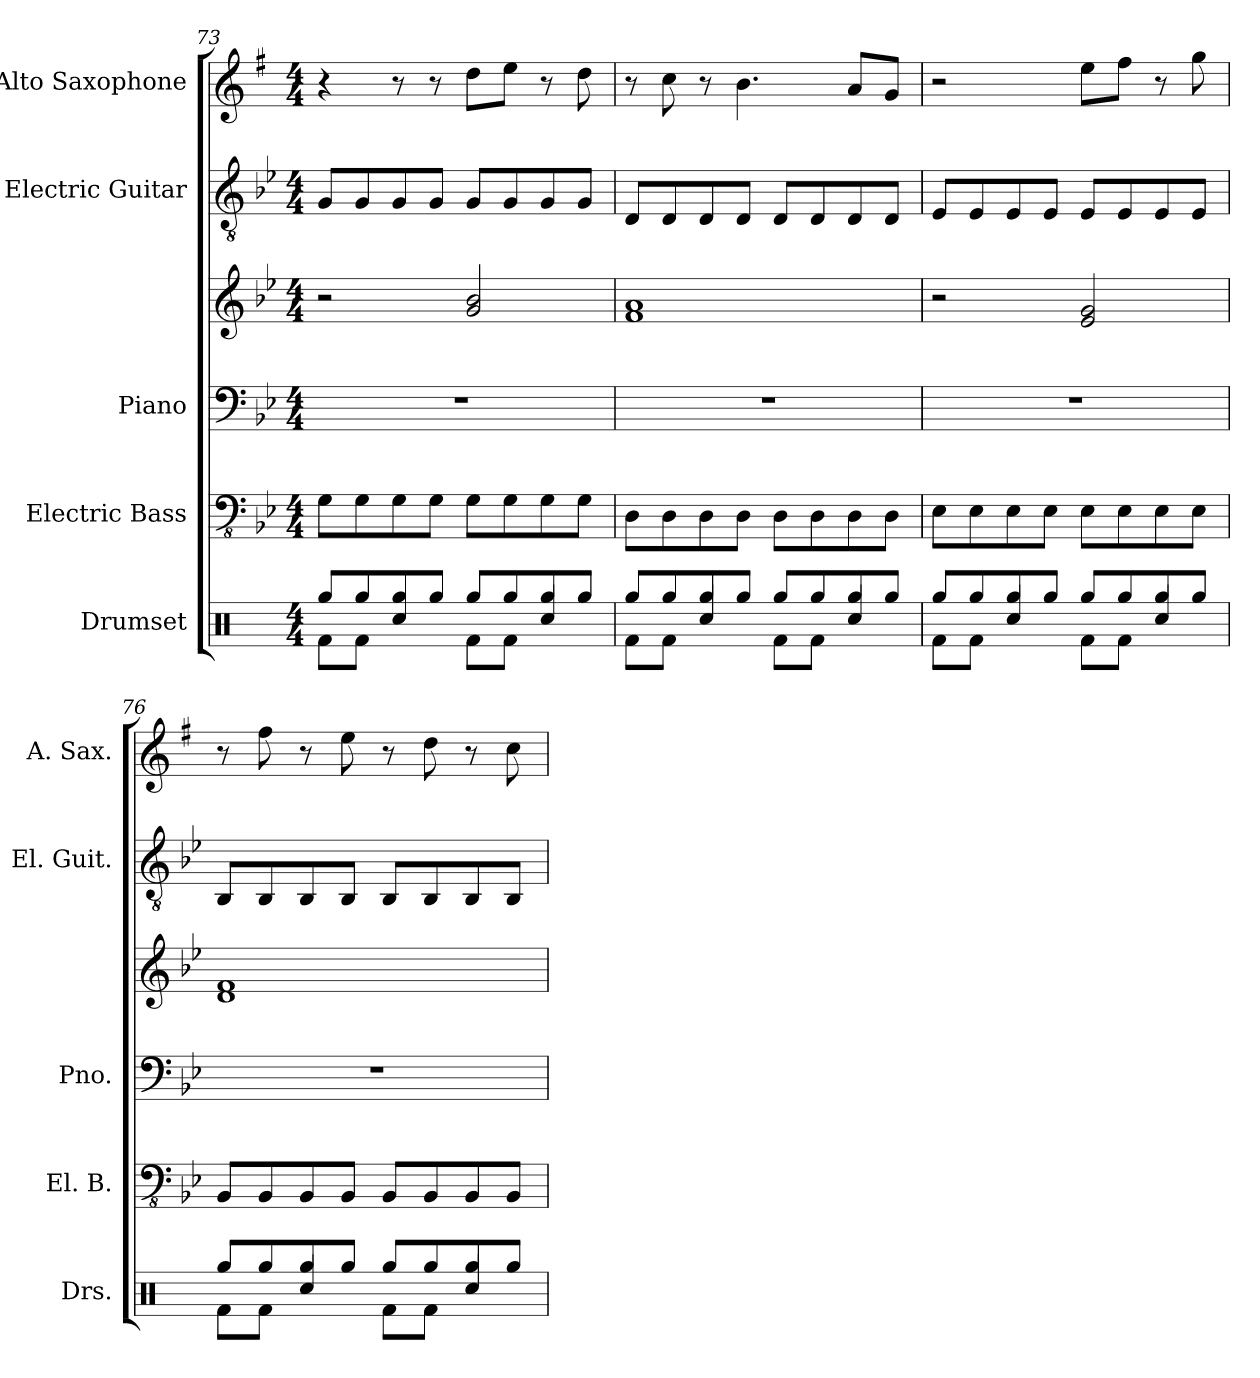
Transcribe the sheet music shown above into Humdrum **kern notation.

**kern	**kern	**kern	**kern	**kern	**kern
*part5	*part4	*part3	*part3	*part2	*part1
*staff6	*staff5	*staff4	*staff3	*staff2	*staff1
*I"Drumset	*I"Electric Bass	*I"Piano	*	*I"Electric Guitar	*I"Alto Saxophone
*I'Drs.	*I'El. B.	*I'Pno.	*	*I'El. Guit.	*I'A. Sax.
*clefX	*clefFv4	*clefF4	*clefG2	*clefGv2	*clefG2
*	*	*	*	*	*ITrd5c9
*k[]	*k[b-e-]	*k[b-e-]	*k[b-e-]	*k[b-e-]	*k[b-e-]
*C:	*B-:	*B-:	*B-:	*B-:	*B-:
*M4/4	*M4/4	*M4/4	*M4/4	*M4/4	*M4/4
=73	=73	=73	=73	=73	=73
*^	*	*	*	*	*
8Rgg/L	8Rf\L	8GG\L	1r	2r	8G/L	4r
8Rgg/	8Rf\J	8GG\	.	.	8G/	.
8Rgg/	4Rcc/	8GG\	.	.	8G/	8r
8Rgg/J	.	8GG\J	.	.	8G/J	8r
8Rgg/L	8Rf\L	8GG\L	.	2g/ 2b-/	8G/L	8f\L
8Rgg/	8Rf\J	8GG\	.	.	8G/	8g\J
8Rgg/	4Rcc/	8GG\	.	.	8G/	8r
8Rgg/J	.	8GG\J	.	.	8G/J	8f\
=74	=74	=74	=74	=74	=74	=74
8Rgg/L	8Rf\L	8DD\L	1r	1f 1a	8D/L	8r
8Rgg/	8Rf\J	8DD\	.	.	8D/	8e-\
8Rgg/	4Rcc/	8DD\	.	.	8D/	8r
8Rgg/J	.	8DD\J	.	.	8D/J	4.d\
8Rgg/L	8Rf\L	8DD\L	.	.	8D/L	.
8Rgg/	8Rf\J	8DD\	.	.	8D/	.
8Rgg/	4Rcc/	8DD\	.	.	8D/	8c/L
8Rgg/J	.	8DD\J	.	.	8D/J	8B-/J
=75	=75	=75	=75	=75	=75	=75
8Rgg/L	8Rf\L	8EE-\L	1r	2r	8E-/L	2r
8Rgg/	8Rf\J	8EE-\	.	.	8E-/	.
8Rgg/	4Rcc/	8EE-\	.	.	8E-/	.
8Rgg/J	.	8EE-\J	.	.	8E-/J	.
8Rgg/L	8Rf\L	8EE-\L	.	2e-/ 2g/	8E-/L	8g\L
8Rgg/	8Rf\J	8EE-\	.	.	8E-/	8a\J
8Rgg/	4Rcc/	8EE-\	.	.	8E-/	8r
8Rgg/J	.	8EE-\J	.	.	8E-/J	8b-\
!!LO:PB:g=z
=76	=76	=76	=76	=76	=76	=76
8Rgg/L	8Rf\L	8BBB-/L	1r	1d 1f	8BB-/L	8r
8Rgg/	8Rf\J	8BBB-/	.	.	8BB-/	8a\
8Rgg/	4Rcc/	8BBB-/	.	.	8BB-/	8r
8Rgg/J	.	8BBB-/J	.	.	8BB-/J	8g\
8Rgg/L	8Rf\L	8BBB-/L	.	.	8BB-/L	8r
8Rgg/	8Rf\J	8BBB-/	.	.	8BB-/	8f\
8Rgg/	4Rcc/	8BBB-/	.	.	8BB-/	8r
8Rgg/J	.	8BBB-/J	.	.	8BB-/J	8e-\
*v	*v	*	*	*	*	*
=	=	=	=	=	=
*-	*-	*-	*-	*-	*-
